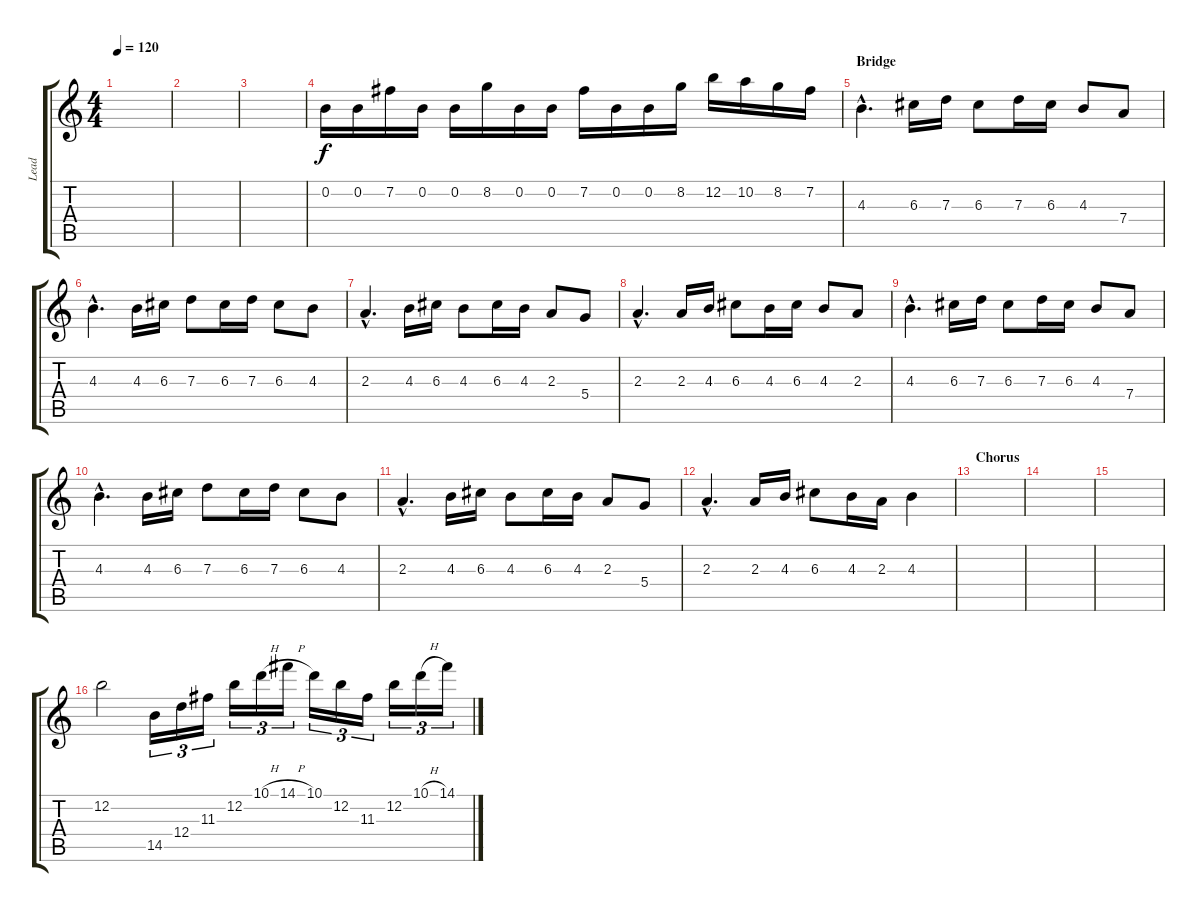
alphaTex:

\track ("Lead" "Lead") {instrument distortionguitar}
\staff {score tabs}
\tuning (E4 B3 G3 D3 A2 E2) {hide}
\ts (4 4)
\tempo 120
\clef g2
\ks c
|
|
|
0.2.16 0.2.16 7.2.16 0.2.16 0.2.16 8.2.16 0.2.16 0.2.16 7.2.16 0.2.16 0.2.16 8.2.16 12.2.16 10.2.16 8.2.16 7.2.16 |
\section ("" "Bridge")
4.3{hac}.4{d balance 13} 6.3.16 7.3.16 6.3.8 7.3.16 6.3.16 4.3.8 7.4.8 |
4.3{hac}.4{d} 4.3.16 6.3.16 7.3.8 6.3.16 7.3.16 6.3.8 4.3.8 |
2.3{hac}.4{d} 4.3.16 6.3.16 4.3.8 6.3.16 4.3.16 2.3.8 5.4.8 |
2.3{hac}.4{d} 2.3.16 4.3.16 6.3.8 4.3.16 6.3.16 4.3.8 2.3.8 |
4.3{hac}.4{d} 6.3.16 7.3.16 6.3.8 7.3.16 6.3.16 4.3.8 7.4.8 |
4.3{hac}.4{d} 4.3.16 6.3.16 7.3.8 6.3.16 7.3.16 6.3.8 4.3.8 |
2.3{hac}.4{d} 4.3.16 6.3.16 4.3.8 6.3.16 4.3.16 2.3.8 5.4.8 |
2.3{hac}.4{d} 2.3.16 4.3.16 6.3.8 4.3.16 2.3.16 4.3.4 |
\section ("" "Chorus")
|
|
|
12.2.2 14.5.16{tu (3 2)} 12.4.16{tu (3 2)} 11.3.16{tu (3 2)} 12.2.16{tu (3 2)} 10.1{h}.16{tu (3 2)} 14.1{h}.16{tu (3 2)} 10.1.16{tu (3 2)} 12.2.16{tu (3 2)} 11.3.16{tu (3 2)} 12.2.16{tu (3 2)} 10.1{h}.16{tu (3 2)} 14.1.16{tu (3 2)}
